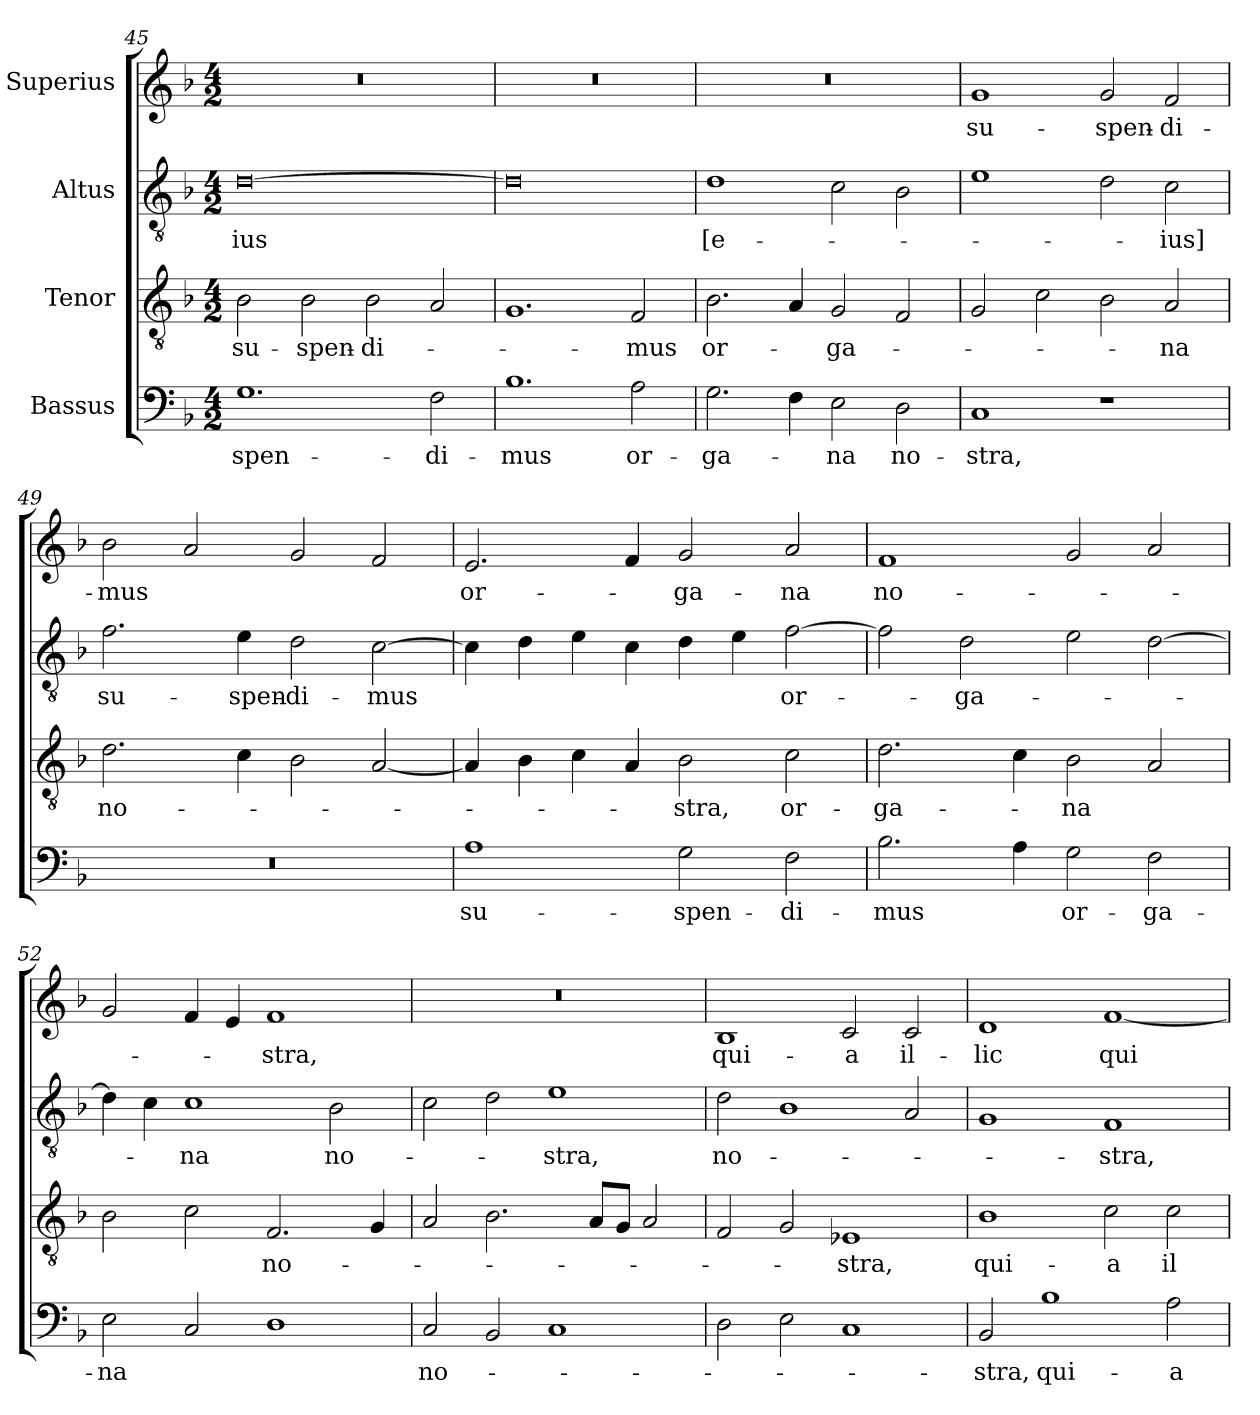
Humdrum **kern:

**kern	**text	**kern	**text	**kern	**text	**kern	**text
*part4	*part4	*part3	*part3	*part2	*part2	*part1	*part1
*staff4	*staff4	*staff3	*staff3	*staff2	*staff2	*staff1	*staff1
*I"Bassus	*	*I"Tenor	*	*I"Altus	*	*I"Superius	*
*clefF4	*	*clefGv2	*	*clefGv2	*	*clefG2	*
*k[b-]	*	*k[b-]	*	*k[b-]	*	*k[b-]	*
*M4/2	*	*M4/2	*	*M4/2	*	*M4/2	*
=45	=45	=45	=45	=45	=45	=45	=45
1.G\	-spen-	2B-\	su-	[0d\	-ius	0r	.
.	.	2B-\	-spen-	.	.	.	.
.	.	2B-\	-di-	.	.	.	.
2F\	-di-	2A/	.	.	.	.	.
=46	=46	=46	=46	=46	=46	=46	=46
1.B-\	-mus	1.G/	.	0d\]	.	0r	.
2A\	or-	2F/	-mus	.	.	.	.
=47	=47	=47	=47	=47	=47	=47	=47
2.G\	-ga-	2.B-\	or-	1d\	[e-	0r	.
4F\	.	4A/	.	.	.	.	.
2E\	-na	2G/	-ga-	2c\	.	.	.
2D\	no-	2F/	.	2B-\	.	.	.
=48	=48	=48	=48	=48	=48	=48	=48
1C/	-stra,	2G/	.	1e\	.	1g/	su-
.	.	2c\	.	.	.	.	.
1r	.	2B-\	.	2d\	.	2g/	-spen-
.	.	2A/	-na	2c\	-ius]	2f/	-di-
=49	=49	=49	=49	=49	=49	=49	=49
0r	.	2.d\	no-	2.f\	su-	2b-\	-mus
.	.	.	.	.	.	2a/	.
.	.	4c\	.	4e\	-spen-	.	.
.	.	2B-\	.	2d\	-di-	2g/	.
.	.	[2A/	.	[2c\	-mus	2f/	.
=50	=50	=50	=50	=50	=50	=50	=50
1A\	su-	4A/]	.	4c\]	.	2.e/	or-
.	.	4B-\	.	4d\	.	.	.
.	.	4c\	.	4e\	.	.	.
.	.	4A/	.	4c\	.	4f/	.
2G\	-spen-	2B-\	-stra,	4d\	.	2g/	-ga-
.	.	.	.	4e\	.	.	.
2F\	-di-	2c\	or-	[2f\	or-	2a/	-na
=51	=51	=51	=51	=51	=51	=51	=51
2.B-\	-mus	2.d\	-ga-	2f\]	.	1f/	no-
.	.	.	.	2d\	-ga-	.	.
4A\	.	4c\	.	.	.	.	.
2G\	or-	2B-\	-na	2e\	.	2g/	.
2F\	-ga-	2A/	.	[2d\	.	2a/	.
=52	=52	=52	=52	=52	=52	=52	=52
2E\	-na	2B-\	.	4d\]	.	2g/	.
.	.	.	.	4c\	.	.	.
2C/	.	2c\	.	1c\	-na	4f/	.
.	.	.	.	.	.	4e/	.
1D\	.	2.F/	no-	.	.	1f/	-stra,
.	.	.	.	2B-\	no-	.	.
.	.	4G/	.	.	.	.	.
=53	=53	=53	=53	=53	=53	=53	=53
2C/	no-	2A/	.	2c\	.	0r	.
2BB-/	.	2.B-\	.	2d\	.	.	.
1C/	.	.	.	1e\	-stra,	.	.
.	.	8A/L	.	.	.	.	.
.	.	8G/J	.	.	.	.	.
.	.	2A/	.	.	.	.	.
=54	=54	=54	=54	=54	=54	=54	=54
2D\	.	2F/	.	2d\	no-	1B-/	qui-
2E\	.	2G/	.	1B-\	.	.	.
1C/	.	1E-X/	-stra,	.	.	2c/	-a
.	.	.	.	2A/	.	2c/	il-
=55	=55	=55	=55	=55	=55	=55	=55
2BB-/	-stra,	1B-\	qui-	1G/	.	1d/	-lic
1B-\	qui-	.	.	.	.	.	.
.	.	2c\	-a	1F/	-stra,	[1f/	qui-
2A\	-a	2c\	il-	.	.	.	.
=	=	=	=	=	=	=	=
*-	*-	*-	*-	*-	*-	*-	*-
